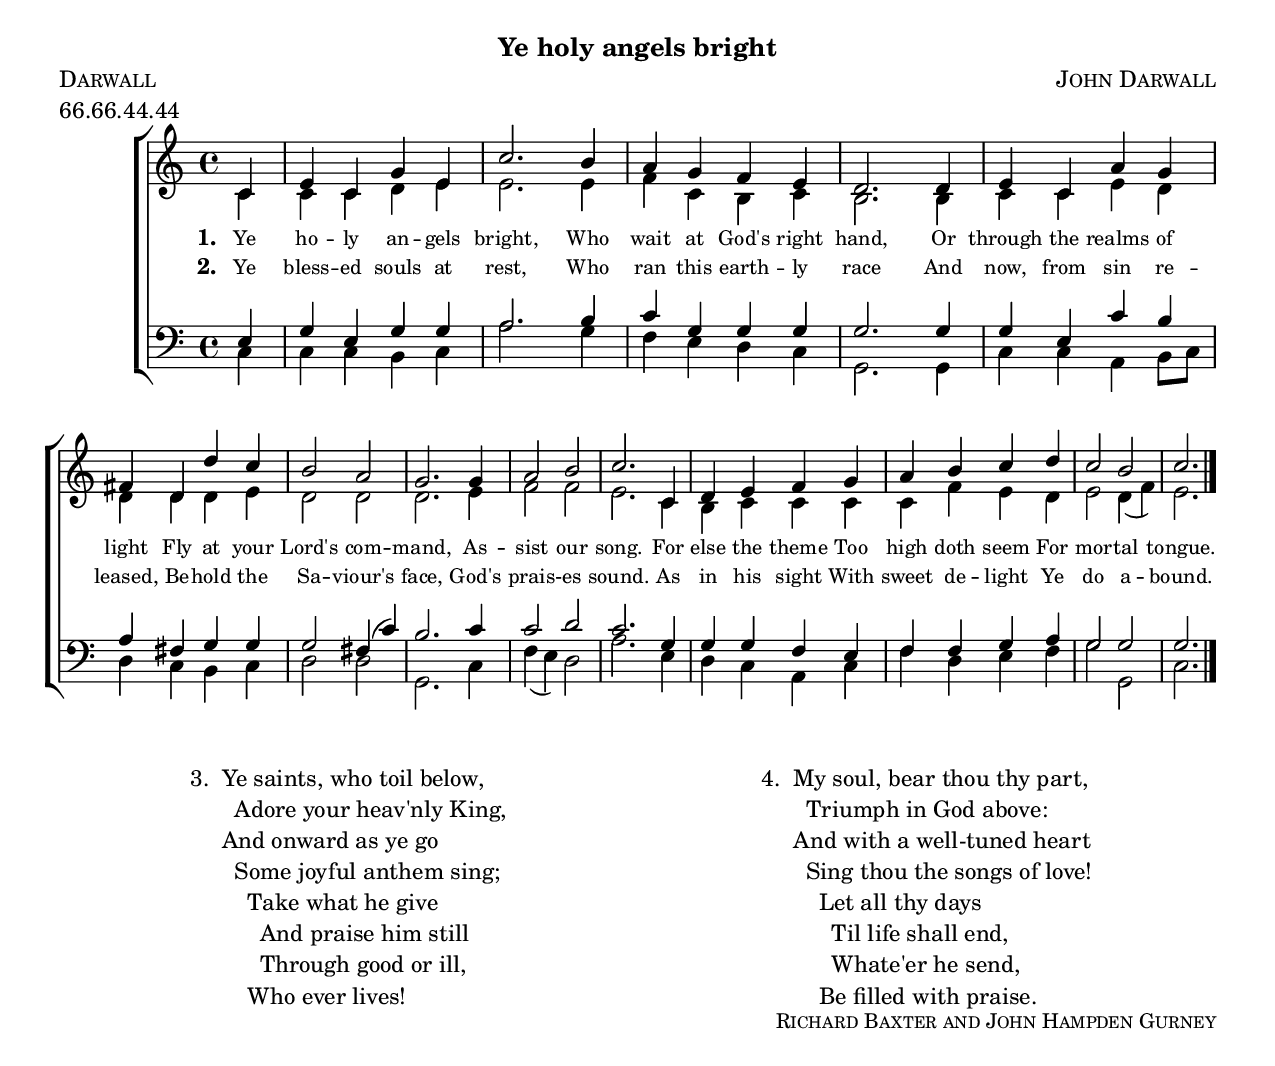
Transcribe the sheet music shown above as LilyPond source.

% Version: 1.1
% Last edit: March 23, 2006
% The music and words produced by this source code are believed
% to be in the public domain in the United States. The source
% code itself is covered by the Creative Commons Attribution-
% NonCommercial license, 
% http://creativecommons.org/licenses/by-nc/2.5/
% Attribution: Geoff Horton

\version "2.8.0"
\include "english.ly"

#(set-default-paper-size "letter")
#(set-global-staff-size 20)

title = "Ye holy angels bright"
composer = "John Darwall"
poet = "Richard Baxter and John Hampden Gurney"
piece = "Darwall"
meter = "66.66.44.44"
arranger = ""

world = {
  \key c \major
  \time 4/4
  \partial 4*1
}

melody = \relative c' {
  \world
  c4 |
  e c g' e |
  c'2. b4 |
  a g f e |
  d2. d4 | 
  e c a' g |
  fs d d' c |
  b2 a |
  g2. g4 |
  a2 b |
  c2. c,4 |
  d e f g |
  a b c d |
  c2 b |
  c2. \bar "|."
}


alto = \relative c' {
  \world
  c4 |
  c c d e |
  e2. e4 |
  f c b c |
  b2. b4 |
  c4 c e d |
  d d d e |
  d2 d2 |
  d2. e4 |
  f2 f |
  e2. c4 |
  b c c c |
  c f e d |
  e2 d4( f) |
  e2.
}

tenor = \relative c {
  \world
  e4 |
  g e g g |
  a2. b4 |
  c g g g |
  g2. g4 |
  g e c' b |
  a fs g g |
  g2 fs4( c') |
  b2. c4 |
  c2 d |
  c2. g4 |
  g g f e |
  f f g a |
  g2 g |
  g2.
}

bass = \relative c {
  \world
  c4 |
  c c b c |
  a'2. g4 |
  f e d c |
  g2. g4 |
  c4 c a b8 c |
  d4 c b c |
  d2 d |
  g,2. c4 |
  f( e) d2 |
  a'2. e4 |
  d c a c |
  f d e f |
  g2 g, |
  c2.
}

verseOne = \lyricmode {
  \set stanza = "1. "
  Ye ho -- ly an -- gels bright,
  Who wait at God's right hand,
  Or through the realms of light
  Fly at your Lord's com -- mand,
  As -- sist our song.
  For else the theme
  Too high doth seem
  For mor -- tal tongue.
}

verseTwo = \lyricmode {
  \set stanza = "2. "
  Ye bless -- ed souls at rest,
  Who ran this earth -- ly race
  And now, from sin re -- leased,
  Be -- hold the Sa -- viour's face,
  God's prais -- es sound.
  As in his sight
  With sweet de -- light
  Ye do a -- bound.
}

\markup  {
  \column {
    \fill-line { \large \bold \title } % title
    \fill-line { \caps \piece               % piece
	         \caps \composer      % composer
	       }
    \fill-line { \meter          % meter
	         \arranger           % arranger
	       }
  }
}

\score {
  \context ChoirStaff <<
    \context Staff = upper <<
      \context Voice =
         sopranos { \voiceOne << \melody >> }
      \context Voice =
         altos { \voiceTwo << \alto >> }
      \context Lyrics = one \lyricsto sopranos \verseOne
      \context Lyrics = two \lyricsto sopranos \verseTwo
    >>
    \context Staff = lower <<
      \clef bass
      \context Voice =
        tenors { \voiceOne << \tenor >> }
      \context Voice =
        basses { \voiceTwo << \bass >> }
    >>
  >>
  \layout {
    \context {
      \Score
      % **** Turns off bar numbering
      \remove "Bar_number_engraver"
    }
    \context {
      \Lyrics
      % **** Prevents lyrics from running too close together
      \override LyricSpace #'minimum-distance = #0.6
      % **** Makes the text of lyrics a little smaller
      \override LyricText #'font-size = #-1
      % **** Moves lines of lyrics closer together
      \override VerticalAxisGroup #'minimum-Y-extent = #'(-1 . 1)
    }
  }
}


\markup { 
  \normalsize {
    \fill-line {
      \hspace #3.0
      \line {
	"3. "
	\column {
	  "Ye saints, who toil below,"
	  "  Adore your heav'nly King,"
	  "And onward as ye go"
	  "  Some joyful anthem sing;"
	  "    Take what he give"
	  "      And praise him still"
	  "      Through good or ill,"
	  "    Who ever lives!"
	}
      }
      \hspace #3.0
      \line {
	"4. "
	\column {
	  "My soul, bear thou thy part,"
	  "  Triumph in God above:"
	  "And with a well-tuned heart"
	  "  Sing thou the songs of love!"
	  "    Let all thy days"
	  "      Til life shall end,"
	  "      Whate'er he send,"
	  "    Be filled with praise."
	}
      }
      \hspace #3.0
    }
  }
}

\markup {
  \fill-line {
    " "
    \column {
      \small \caps \poet % poet
    }
  }
}


%{
  Per the _Hymnal 1940 _
  Changelog:
  3-23-06 Moved to 2.8.0 and new formatting.
%}


